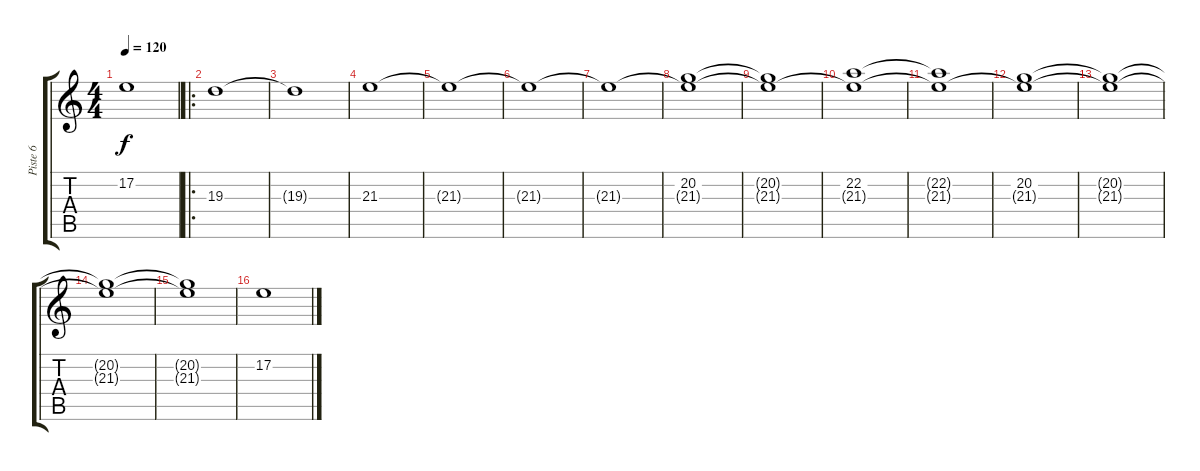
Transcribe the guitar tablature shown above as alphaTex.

\track ("Piste 6" "Piste 6") {instrument synthstrings1}
\staff {score tabs}
\tuning (E4 B3 G3 D3 A2 E2) {hide}
\ts (4 4)
\tempo 120
\clef g2
\ks c
17.2{t}.1{dy f} |
\ro
19.3.1 |
19.3{t}.1 |
21.3.1 |
21.3{t}.1 |
21.3{t}.1 |
21.3{t}.1 |
(20.2 21.3{t}).1 |
(20.2{t} 21.3{t}).1 |
(22.2 21.3{t}).1 |
(22.2{t} 21.3{t}).1 |
(20.2 21.3{t}).1 |
(20.2{t} 21.3{t}).1 |
(20.2{t} 21.3{t}).1 |
(20.2{t} 21.3{t}).1 |
17.2.1
